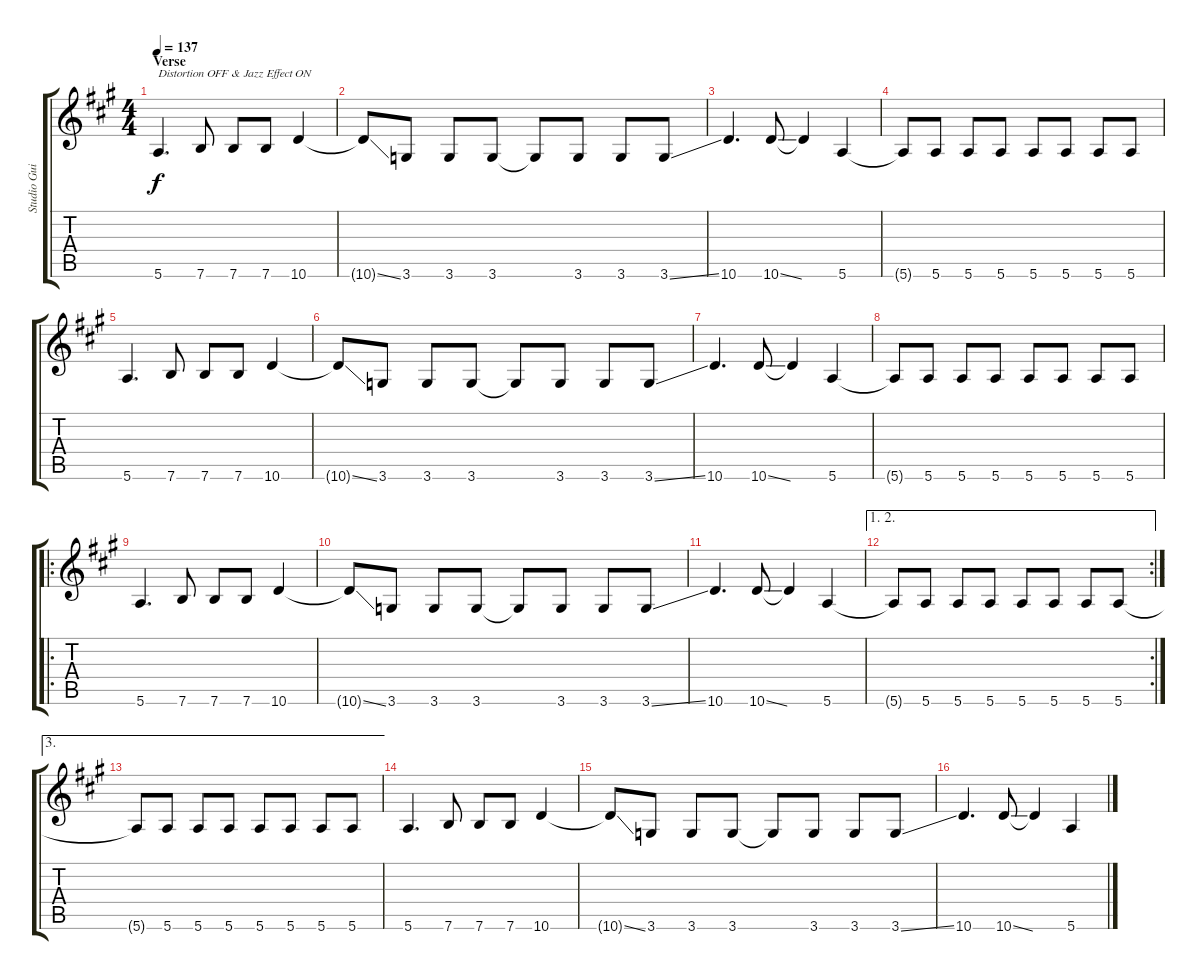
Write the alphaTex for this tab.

\track ("Studio Guitar" "Studio Gui") {instrument electricguitarclean}
\staff {score tabs}
\tuning (E4 B3 G3 D3 A2 E2) {hide}
\ts (4 4)
\section ("" "Verse")
\tempo 137
\clef g2
\ks a
5.6.4{d txt "Distortion OFF & Jazz Effect ON" dy f instrument electricguitarjazz} 7.6.8 7.6.8 7.6.8 10.6.4 |
10.6{ss t}.8 3.6.8 3.6.8 3.6.8 3.6{t}.8 3.6.8 3.6.8 3.6{ss}.8 |
10.6.4{d} 10.6{ss}.8 10.6{t}.4 5.6.4 |
5.6{t}.8 5.6.8 5.6.8 5.6.8 5.6.8 5.6.8 5.6.8 5.6.8 |
5.6.4{d} 7.6.8 7.6.8 7.6.8 10.6.4 |
10.6{ss t}.8 3.6.8 3.6.8 3.6.8 3.6{t}.8 3.6.8 3.6.8 3.6{ss}.8 |
10.6.4{d} 10.6{ss}.8 10.6{t}.4 5.6.4 |
5.6{t}.8 5.6.8 5.6.8 5.6.8 5.6.8 5.6.8 5.6.8 5.6.8 |
\ro
5.6.4{d} 7.6.8 7.6.8 7.6.8 10.6.4 |
10.6{ss t}.8 3.6.8 3.6.8 3.6.8 3.6{t}.8 3.6.8 3.6.8 3.6{ss}.8 |
10.6.4{d} 10.6{ss}.8 10.6{t}.4 5.6.4 |
\ae (1 2)
\rc 2
5.6{t}.8 5.6.8 5.6.8 5.6.8 5.6.8 5.6.8 5.6.8 5.6.8 |
\ae 3
5.6{t}.8 5.6.8 5.6.8 5.6.8 5.6.8 5.6.8 5.6.8 5.6.8 |
5.6.4{d} 7.6.8 7.6.8 7.6.8 10.6.4 |
10.6{ss t}.8 3.6.8 3.6.8 3.6.8 3.6{t}.8 3.6.8 3.6.8 3.6{ss}.8 |
10.6.4{d} 10.6{ss}.8 10.6{t}.4 5.6.4
